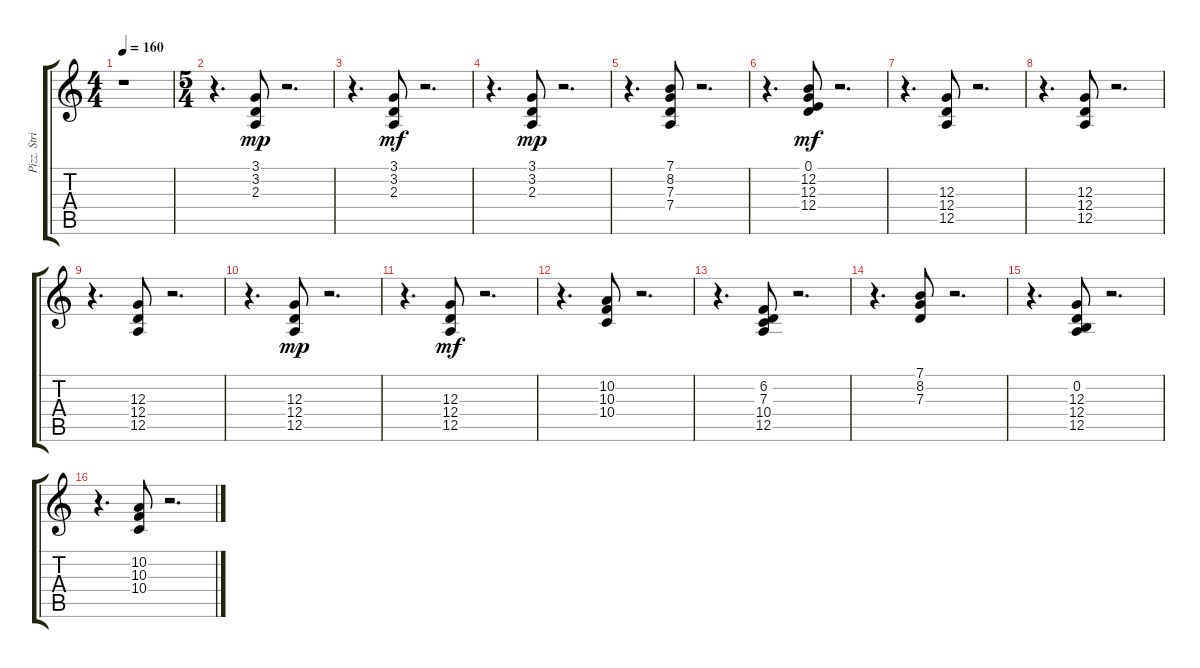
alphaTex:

\track ("Pizz. Strings 1" "Pizz. Stri") {instrument pizzicatostrings}
\staff {score tabs}
\tuning (E4 B3 G3 D3 A2 E2) {hide}
\ts (4 4)
\tempo 160
\clef g2
\ks c
r.1{dy mp instrument pizzicatostrings} |
\ts (5 4)
r.4{d} (3.1 3.2 2.3).8{volume 12} r.2{d} |
r.4{d} (3.1 3.2 2.3).8{dy mf} r.2{d} |
r.4{d} (3.1 3.2 2.3).8{dy mp} r.2{d} |
r.4{d} (7.1 8.2 7.3 7.4).8 r.2{d} |
r.4{d} (0.1 12.2 12.3 12.4).8{dy mf} r.2{d} |
r.4{d} (12.3 12.4 12.5).8 r.2{d} |
r.4{d} (12.3 12.4 12.5).8 r.2{d} |
r.4{d} (12.3 12.4 12.5).8 r.2{d} |
r.4{d} (12.3 12.4 12.5).8{dy mp} r.2{d} |
r.4{d} (12.3 12.4 12.5).8{dy mf} r.2{d} |
r.4{d} (10.2 10.3 10.4).8 r.2{d} |
r.4{d} (6.2 7.3 10.4 12.5).8 r.2{d} |
r.4{d} (7.1 8.2 7.3).8 r.2{d} |
r.4{d} (0.2 12.3 12.4 12.5).8 r.2{d} |
r.4{d} (10.2 10.3 10.4).8 r.2{d}
